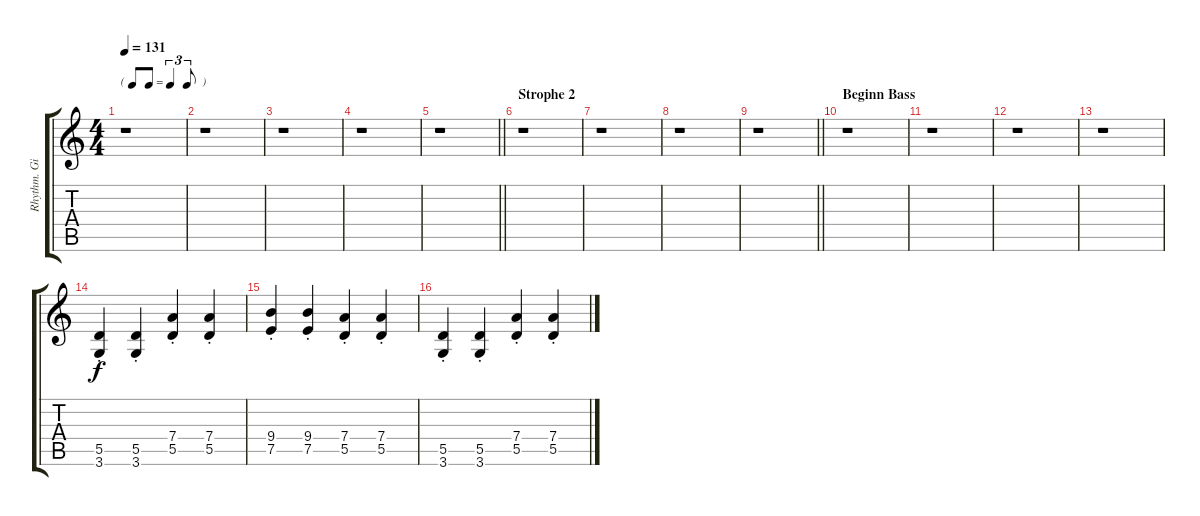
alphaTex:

\track ("Rhythm. Gitarre" "Rhythm. Gi") {instrument overdrivenguitar}
\staff {score tabs}
\tuning (E4 B3 G3 D3 A2 E2) {hide}
\ts (4 4)
\tf triplet8th
\tempo 131
\clef g2
\ks c
r.1{dy f} |
r.1 |
r.1 |
r.1 |
\barLineRight lightlight
r.1 |
\section ("" "Strophe 2")
r.1 |
r.1 |
r.1 |
\barLineRight lightlight
r.1 |
\section ("" "Beginn Bass")
r.1 |
r.1 |
r.1 |
r.1 |
(5.5{st} 3.6{st}).4 (5.5{st} 3.6{st}).4 (7.4{st} 5.5{st}).4 (7.4{st} 5.5{st}).4 |
(9.4{st} 7.5{st}).4 (9.4{st} 7.5{st}).4 (7.4{st} 5.5{st}).4 (7.4{st} 5.5{st}).4 |
(5.5{st} 3.6{st}).4 (5.5{st} 3.6{st}).4 (7.4{st} 5.5{st}).4 (7.4{st} 5.5{st}).4
